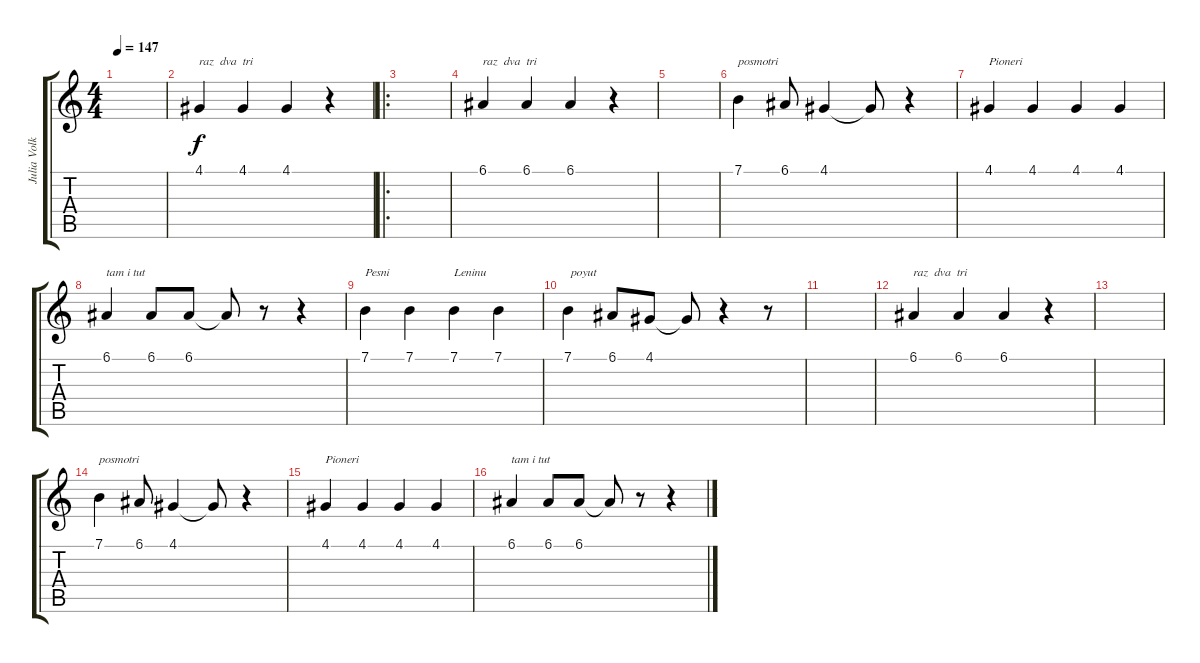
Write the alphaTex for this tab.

\track ("Julia Volkova? (Voice 2)" "Julia Volk") {instrument harmonica}
\staff {score tabs}
\tuning (E4 B3 G3 D3 A2 E2) {hide}
\ts (4 4)
\tempo 147
\clef g2
\ks c
|
4.1.4{txt "raz  dva  tri"} 4.1.4 4.1.4 r.4 |
\ro
|
6.1.4{txt "raz  dva  tri"} 6.1.4 6.1.4 r.4 |
|
7.1.4{txt "posmotri"} 6.1.8 4.1.4 4.1{t}.8 r.4 |
4.1.4{txt "Pioneri "} 4.1.4 4.1.4 4.1.4 |
6.1.4{txt "tam i tut"} 6.1.8 6.1.8 6.1{t}.8 r.8 r.4 |
7.1.4{txt "Pesni "} 7.1.4 7.1.4{txt "Leninu"} 7.1.4 |
7.1.4{txt " poyut"} 6.1.8 4.1.8 4.1{t}.8 r.4 r.8 |
|
6.1.4{txt "raz  dva  tri"} 6.1.4 6.1.4 r.4 |
|
7.1.4{txt "posmotri"} 6.1.8 4.1.4 4.1{t}.8 r.4 |
4.1.4{txt "Pioneri "} 4.1.4 4.1.4 4.1.4 |
6.1.4{txt "tam i tut"} 6.1.8 6.1.8 6.1{t}.8 r.8 r.4
